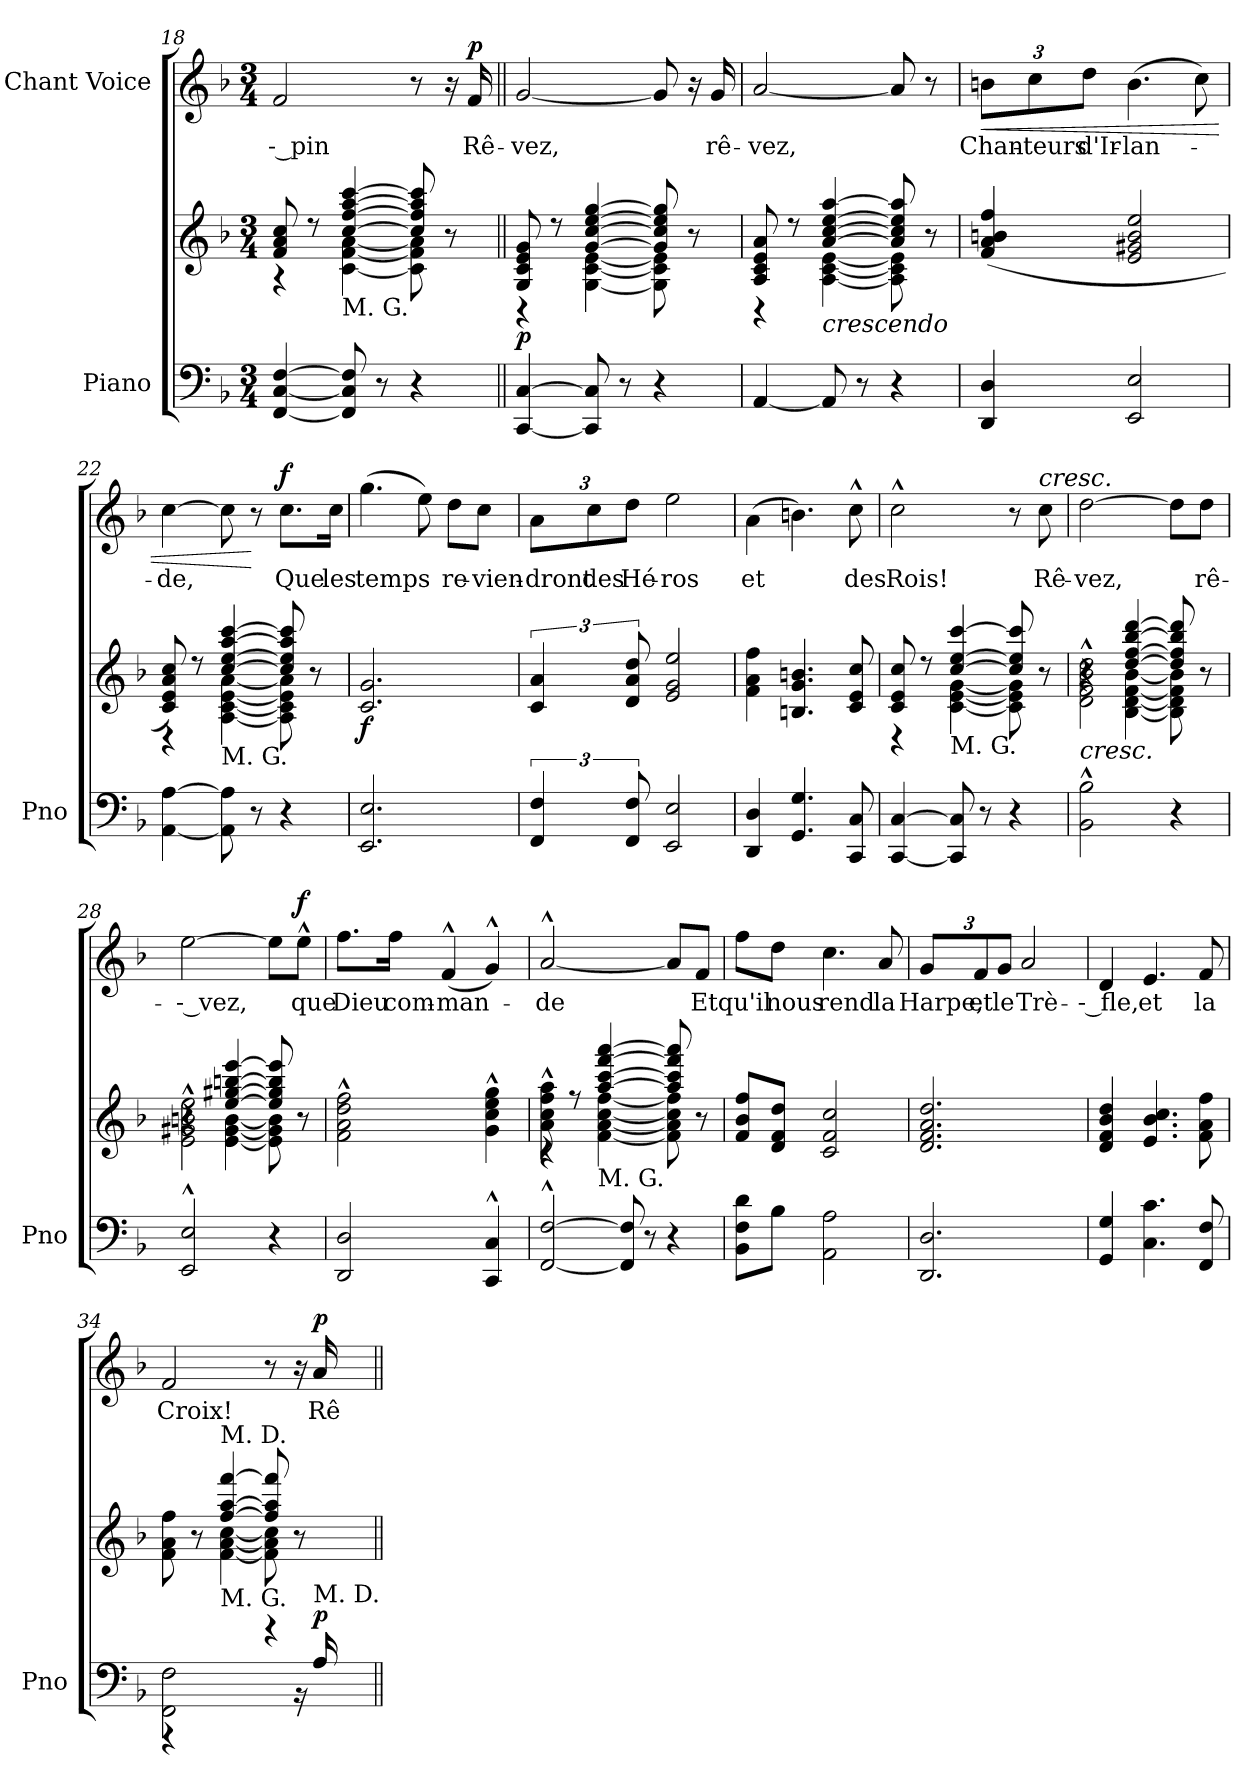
**kern	**kern	**dynam	**kern	**text	**dynam
*part2	*part2	*part2	*part1	*part1	*part1
*staff3	*staff2	*staff2/3	*staff1	*staff1	*staff1
*I"Piano	*	*	*I"Chant Voice	*	*
*I'Pno	*	*	*	*	*
*clefF4	*clefG2	*	*clefG2	*	*
*k[b-]	*k[b-]	*	*k[b-]	*	*
*M3/4	*M3/4	*	*M3/4	*	*
=18	=18	=18	=18	=18	=18
*	*^	*	*	*	*
[4FF/ [4C/ [4F/	8f/ 8a/ 8cc/	4r	.	2f/	-- pin	.
.	8r	.	.	.	.	.
!	!LO:TX:b:t=M. G.	!	!	!	!	!
8FF/] 8C/] 8F/]	[4cc/ [4ff/ [4aa/ [4ccc/	[4c\ [4f\ [<4a\	.	.	.	.
8r	.	.	.	.	.	.
4r	8cc/] 8ff/] 8aa/] 8ccc/]	8c\] 8f\] 8a\]	.	8r	.	.
.	8r	8ryy	.	16r	.	.
!	!	!	!	!	!	!LO:DY:a
.	.	.	.	16f/	Rê-	p
=19||	=19||	=19||	=19||	=19||	=19||	=19||
!	!	!	!LO:DY:b	!	!	!
[4CC/ [4C/	8G/ 8c/ 8e/ 8g/	4r	p	[2g/	-vez,	.
.	8r	.	.	.	.	.
8CC/] 8C/]	[4g/ [4cc/ [4ee/ [4gg/	[4G\ [4c\ [<4e\	.	.	.	.
8r	.	.	.	.	.	.
4r	8g/] 8cc/] 8ee/] 8gg/]	8G\] 8c\] 8e\]	.	8g/]	.	.
.	8r	8ryy	.	16r	.	.
!	!	!	!	!	!	!LO:DY:a
!	!	!	!	!	!	!LO:DY:n=1:a
.	.	.	.	16g/	rê-	other-dynamics f
=20	=20	=20	=20	=20	=20	=20
[4AA/	8A/ 8c/ 8e/ 8a/	4r	.	[2a/	-vez,	.
.	8r	.	.	.	.	.
!	!LO:TX:b:i:t=crescendo	!	!	!	!	!
8AA/]	[4a/ [4cc/ [4ee/ [4aa/	[4A\ [4c\ [<4e\	.	.	.	.
8r	.	.	.	.	.	.
4r	8a/] 8cc/] 8ee/] 8aa/]	8A\] 8c\] 8e\]	.	8a/]	.	.
.	8r	8ryy	.	8r	.	.
=21	=21	=21	=21	=21	=21	=21
!	!	!	!	!	!	!LO:HP:b
*	*v	*v	*	*	*	*
4DD/ 4D/	(>4f/ 4a/ 4bn/ 4ff/	.	12bn\L	Chan-	<
.	.	.	12cc\	-teurs	.
.	.	.	12dd\J	d'Ir-	.
2EE/ 2E/	2e/ 2g#X/ 2b/ 2ee/	.	(4.b\	-lan-	.
.	.	.	8cc\)	.	.
=22	=22	=22	=22	=22	=22
*	*^	*	*	*	*
[4AA\ [4A\	8c/ 8e/ 8a/ 8cc/)	4r	.	[4cc\	-de,	.
.	8r	.	.	.	.	.
!	!LO:TX:b:t=M. G.	!	!	!	!	!
8AA\] 8A\]	[4cc/ [4ee/ [4aa/ [4ccc/	[4A\ [4c\ [<4e\ [4a\	.	8cc\]	.	.
8r	.	.	.	8r	.	[
!	!	!	!	!	!	!LO:DY:a
4r	8cc/] 8ee/] 8aa/] 8ccc/]	8A\] 8c\] 8e\] 8a\]	.	8.cc\L	Que	f
.	8r	8ryy	.	.	.	.
.	.	.	.	16cc\Jk	les	.
*	*v	*v	*	*	*	*
=23	=23	=23	=23	=23	=23
!	!	!LO:DY:b	!	!	!
2.EE/ 2.E/	2.c/ 2.g/	f	(4.gg\	temps	.
.	.	.	8ee\)	.	.
.	.	.	8dd\L	re-	.
.	.	.	8cc\J	-vien-	.
=24	=24	=24	=24	=24	=24
6FF/ 6F/	6c/ 6a/	.	12a\L	-dront	.
.	.	.	12cc\	des	.
12FF/ 12F/	12d/ 12a/ 12dd/	.	12dd\J	Hé-	.
2EE/ 2E/	2e/ 2g/ 2ee/	.	2ee\	-ros	.
=25	=25	=25	=25	=25	=25
4DD/ 4D/	4f\ 4a\ 4ff\	.	(4a\	et	.
4.GG/ 4.G/	4.Bn/ 4.g/ 4.bn/	.	4.bn\)	.	.
8CC/ 8C/	8c/ 8e/ 8cc/	.	8cc^^\	des	.
=26	=26	=26	=26	=26	=26
*	*^	*	*	*	*
[4CC/ [4C/	8c/ 8e/ 8cc/	4r	.	2cc^^\	Rois!	.
.	8r	.	.	.	.	.
!	!LO:TX:b:t=M. G.	!	!	!	!	!
8CC/] 8C/]	[4cc/ [4ee/ [4ccc/	[4c\ [4e\ [<4g\	.	.	.	.
8r	.	.	.	.	.	.
4r	8cc/] 8ee/] 8ccc/]	8c\] 8e\] 8g\]	.	8r	.	.
!	!	!	!	!LO:TX:a:i:t=cresc.	!	!
.	8r	8ryy	.	8cc\	Rê-	.
=27	=27	=27	=27	=27	=27	=27
*	*	*^	*	*	*	*
!	!LO:TX:b:i:t=cresc.	!	!	!	!	!	!
2BB-\^^ 2B-\^^	4r	4r	2d\^^ 2f\^^ 2b-\^^ 2dd\^^	.	[2dd\	-vez,	.
.	[4dd/ [4ff/ [4bb-/ [4ddd/	[4B-\ [4d\ [4f\ [4b-\	.	.	.	.	.
4r	8dd/] 8ff/] 8bb-/] 8ddd/]	8B-\] 8d\] 8f\] 8b-\]	4ryy	.	8dd\L]	.	.
.	8r	8ryy	.	.	8dd\J	rê-	.
=28	=28	=28	=28	=28	=28	=28	=28
2EE/^^ 2E/^^	4r	4r	2e\^^ 2g#X\^^ 2bn\^^ 2ee\^^	.	[2ee\	-- vez,	.
.	[4ee/ [4gg#X/ [4bbn/ [4eee/	[4e\ [4g#\ [4b\	.	.	.	.	.
4r	8ee/] 8gg#/] 8bb/] 8eee/]	8e\] 8g#\] 8b\]	4ryy	.	8ee\L]	.	.
!	!	!	!	!	!	!	!LO:DY:a
.	8r	8ryy	.	.	8ee^^\J	que	f
*	*v	*v	*v	*	*	*	*
=29	=29	=29	=29	=29	=29
2DD/ 2D/	2f\^^ 2a\^^ 2dd\^^ 2ff\^^	.	8.ff\L	Dieu	.
.	.	.	16ff\Jk	com-	.
.	.	.	(4f^^/	-man-	.
4CC/^^ 4C/^^	4g\^^ 4cc\^^ 4ee\^^ 4gg\^^	.	4g^^/)	.	.
=30	=30	=30	=30	=30	=30
*Xtuplet	*	*	*	*	*
*	*^	*	*	*	*
[3FF/^^ [3F/^^	8a\^^ 8cc\^^ 8ff\^^ 8aa\^^	4r	.	[2a^^/	-de	.
.	8r	.	.	.	.	.
!	!LO:TX:b:t=M. G.	!	!	!	!	!
.	[4aa/ [4ccc/ [4fff/ [4aaa/	[4f\ [4a\ [<4cc\ [4ff\	.	.	.	.
12FF/] 12F/]	.	.	.	.	.	.
12r	.	.	.	.	.	.
4r	8aa/] 8ccc/] 8fff/] 8aaa/]	8f\] 8a\] 8cc\] 8ff\]	.	8a/L]	.	.
.	8r	8ryy	.	8f/J	Et	.
*	*v	*v	*	*	*	*
=31	=31	=31	=31	=31	=31
8BB-\ 8F\ 8d\L	8f/ 8b-/ 8ff/L	.	8ff\L	qu'il	.
8B-\J	8d/ 8f/ 8dd/J	.	8dd\J	nous	.
2AA\ 2A\	2c/ 2f/ 2cc/	.	4.cc\	rend	.
.	.	.	8a/	la	.
=32	=32	=32	=32	=32	=32
2.DD/ 2.D/	2.d/ 2.f/ 2.a/ 2.dd/	.	12g/L	Harpe,	.
.	.	.	12f/	et	.
.	.	.	12g/J	le	.
.	.	.	2a/	Trè-	.
=33	=33	=33	=33	=33	=33
4GG/ 4G/	4d/ 4f/ 4b-/ 4dd/	.	4d/	-- fle,	.
4.C\ 4.c\	4.e/ 4.b-/ 4.cc/	.	4.e/	et	.
8FF/ 8F/	8f\ 8a\ 8ff\	.	8f/	la	.
=34	=34	=34	=34	=34	=34
*^	*^	*	*	*	*
2FF\ 2F\	4r	8f\ 8a\ 8ff\	4ryy	.	2f/	Croix!	.
.	.	8r	.	.	.	.	.
!	!	!LO:TX:b:t=M. G.	!	!	!	!	!
!	!	!LO:TX:a:t=M. D.	!	!	!	!	!
.	4.ryy	[4ff/ [4aa/ [4fff/	[4f\ [4a\ [<4cc\	.	.	.	.
4r	.	8ff/] 8aa/] 8fff/]	8f\] 8a\] 8cc\]	.	8r	.	.
.	16r	8r	8ryy	.	16r	.	.
!	!LO:TX:a:t=M. D.	!	!	!	!	!	!
!	!	!	!	!LO:DY:a=2	!	!	!LO:DY:a
.	16A/	.	.	p	16a/	Rê-	p
*v	*v	*	*	*	*	*	*
*	*v	*v	*	*	*	*
=||	=||	=||	=||	=||	=||
*-	*-	*-	*-	*-	*-
